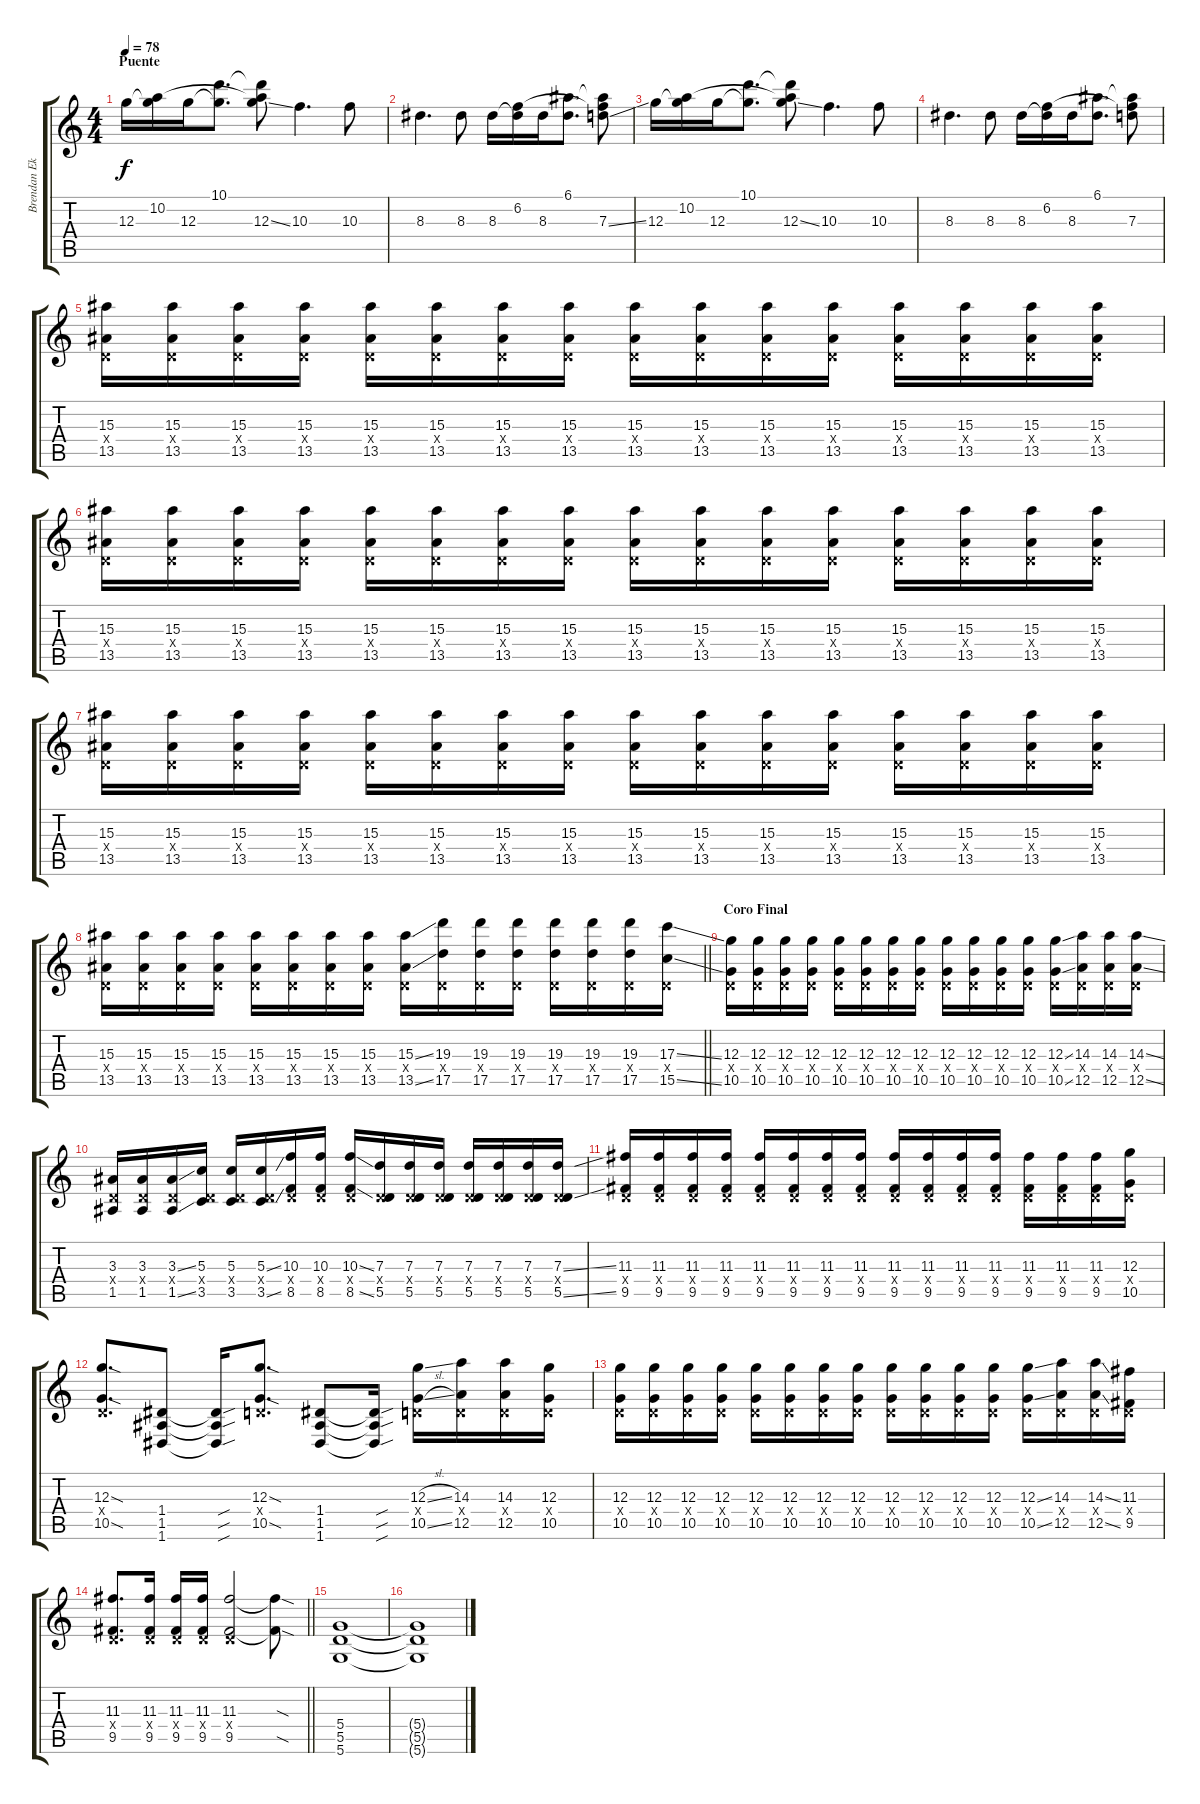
\track ("Brendan Ekstrom" "Brendan Ek") {instrument distortionguitar}
\staff {score tabs}
\tuning (E4 B3 G3 D3 A2 D2) {hide}
\ts (4 4)
\section ("" "Puente")
\tempo 78
\clef g2
\ks c
12.3.16{dy f instrument distortionguitar} (10.2 12.3{t}).16 12.3.16 (10.1 12.3{t}).8{d} (10.1{t} 10.2{t} 12.3{ss}).8 10.3.4{d} 10.3.8 |
8.3.4{d} 8.3.8 8.3.16 (6.2 8.3{t}).16 8.3.16 (6.1 8.3{t}).8{d} (6.1{t} 6.2{t} 7.3{ss}).8 |
12.3.16 (10.2 12.3{t}).16 12.3.16 (10.1 12.3{t}).8{d} (10.1{t} 10.2{t} 12.3{ss}).8 10.3.4{d} 10.3.8 |
8.3.4{d} 8.3.8 8.3.16 (6.2 8.3{t}).16 8.3.16 (6.1 8.3{t}).8{d} (6.1{t} 6.2{t} 7.3).8 |
(15.3 0.4{x} 13.5).16 (15.3 0.4{x} 13.5).16 (15.3 0.4{x} 13.5).16 (15.3 0.4{x} 13.5).16 (15.3 0.4{x} 13.5).16 (15.3 0.4{x} 13.5).16 (15.3 0.4{x} 13.5).16 (15.3 0.4{x} 13.5).16 (15.3 0.4{x} 13.5).16 (15.3 0.4{x} 13.5).16 (15.3 0.4{x} 13.5).16 (15.3 0.4{x} 13.5).16 (15.3 0.4{x} 13.5).16 (15.3 0.4{x} 13.5).16 (15.3 0.4{x} 13.5).16 (15.3 0.4{x} 13.5).16 |
(15.3 0.4{x} 13.5).16 (15.3 0.4{x} 13.5).16 (15.3 0.4{x} 13.5).16 (15.3 0.4{x} 13.5).16 (15.3 0.4{x} 13.5).16 (15.3 0.4{x} 13.5).16 (15.3 0.4{x} 13.5).16 (15.3 0.4{x} 13.5).16 (15.3 0.4{x} 13.5).16 (15.3 0.4{x} 13.5).16 (15.3 0.4{x} 13.5).16 (15.3 0.4{x} 13.5).16 (15.3 0.4{x} 13.5).16 (15.3 0.4{x} 13.5).16 (15.3 0.4{x} 13.5).16 (15.3 0.4{x} 13.5).16 |
(15.3 0.4{x} 13.5).16 (15.3 0.4{x} 13.5).16 (15.3 0.4{x} 13.5).16 (15.3 0.4{x} 13.5).16 (15.3 0.4{x} 13.5).16 (15.3 0.4{x} 13.5).16 (15.3 0.4{x} 13.5).16 (15.3 0.4{x} 13.5).16 (15.3 0.4{x} 13.5).16 (15.3 0.4{x} 13.5).16 (15.3 0.4{x} 13.5).16 (15.3 0.4{x} 13.5).16 (15.3 0.4{x} 13.5).16 (15.3 0.4{x} 13.5).16 (15.3 0.4{x} 13.5).16 (15.3 0.4{x} 13.5).16 |
\barLineRight lightlight
(15.3 0.4{x} 13.5).16 (15.3 0.4{x} 13.5).16 (15.3 0.4{x} 13.5).16 (15.3 0.4{x} 13.5).16 (15.3 0.4{x} 13.5).16 (15.3 0.4{x} 13.5).16 (15.3 0.4{x} 13.5).16 (15.3 0.4{x} 13.5).16 (15.3{ss} 0.4{x} 13.5{ss}).16 (19.3 0.4{x} 17.5).16 (19.3 0.4{x} 17.5).16 (19.3 0.4{x} 17.5).16 (19.3 0.4{x} 17.5).16 (19.3 0.4{x} 17.5).16 (19.3 0.4{x} 17.5).16 (17.3{ss} 0.4{x} 15.5{ss}).16 |
\section ("" "Coro Final")
(12.3 0.4{x} 10.5).16 (12.3 0.4{x} 10.5).16 (12.3 0.4{x} 10.5).16 (12.3 0.4{x} 10.5).16 (12.3 0.4{x} 10.5).16 (12.3 0.4{x} 10.5).16 (12.3 0.4{x} 10.5).16 (12.3 0.4{x} 10.5).16 (12.3 0.4{x} 10.5).16 (12.3 0.4{x} 10.5).16 (12.3 0.4{x} 10.5).16 (12.3 0.4{x} 10.5).16 (12.3{ss} 0.4{x} 10.5{ss}).16 (14.3 0.4{x} 12.5).16 (14.3 0.4{x} 12.5).16 (14.3{ss} 0.4{x} 12.5{ss}).16 |
(3.3 0.4{x} 1.5).16 (3.3 0.4{x} 1.5).16 (3.3{ss} 0.4{x} 1.5{ss}).16 (5.3 0.4{x} 3.5).16 (5.3 0.4{x} 3.5).16 (5.3{ss} 0.4{x} 3.5{ss}).16 (10.3 0.4{x} 8.5).16 (10.3 0.4{x} 8.5).16 (10.3{ss} 0.4{x} 8.5{ss}).16 (7.3 0.4{x} 5.5).16 (7.3 0.4{x} 5.5).16 (7.3 0.4{x} 5.5).16 (7.3 0.4{x} 5.5).16 (7.3 0.4{x} 5.5).16 (7.3 0.4{x} 5.5).16 (7.3{ss} 0.4{x} 5.5{ss}).16 |
(11.3 0.4{x} 9.5).16 (11.3 0.4{x} 9.5).16 (11.3 0.4{x} 9.5).16 (11.3 0.4{x} 9.5).16 (11.3 0.4{x} 9.5).16 (11.3 0.4{x} 9.5).16 (11.3 0.4{x} 9.5).16 (11.3 0.4{x} 9.5).16 (11.3 0.4{x} 9.5).16 (11.3 0.4{x} 9.5).16 (11.3 0.4{x} 9.5).16 (11.3 0.4{x} 9.5).16 (11.3 0.4{x} 9.5).16 (11.3 0.4{x} 9.5).16 (11.3 0.4{x} 9.5).16 (12.3 0.4{x} 10.5).16 |
(12.3{sod} 0.4{x} 10.5{sod}).8{d} (1.4 1.5 1.6).8 (1.4{sou t} 1.5{sou t} 1.6{sou t}).16 (12.3{sod} 0.4{x} 10.5{sod}).8{d} (1.4 1.5 1.6).8 (1.4{sou t} 1.5{sou t} 1.6{sou t}).16 (12.3{sl} 0.4{x} 10.5{sl}).16 (14.3 0.4{x} 12.5).16 (14.3 0.4{x} 12.5).16 (12.3 0.4{x} 10.5).16 |
(12.3 0.4{x} 10.5).16 (12.3 0.4{x} 10.5).16 (12.3 0.4{x} 10.5).16 (12.3 0.4{x} 10.5).16 (12.3 0.4{x} 10.5).16 (12.3 0.4{x} 10.5).16 (12.3 0.4{x} 10.5).16 (12.3 0.4{x} 10.5).16 (12.3 0.4{x} 10.5).16 (12.3 0.4{x} 10.5).16 (12.3 0.4{x} 10.5).16 (12.3 0.4{x} 10.5).16 (12.3{ss} 0.4{x} 10.5{ss}).16 (14.3 0.4{x} 12.5).16 (14.3{ss} 0.4{x} 12.5{ss}).16 (11.3 0.4{x} 9.5).16 |
\barLineRight lightlight
(11.3 0.4{x} 9.5).8{d} (11.3 0.4{x} 9.5).16 (11.3 0.4{x} 9.5).16 (11.3 0.4{x} 9.5).16 (11.3 0.4{x} 9.5).2 (11.3{sod t} 9.5{sod t}).8 |
(5.4 5.5 5.6).1{volume 0} |
(5.4{t} 5.5{t} 5.6{t}).1
